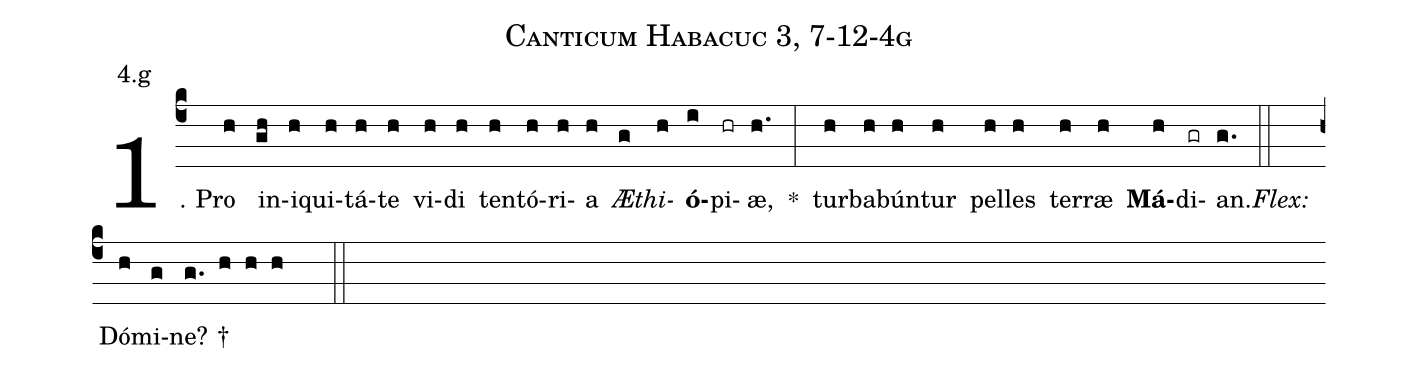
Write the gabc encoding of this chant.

name: Canticum Habacuc 3, 7-12-4g;
annotation: 4.g;
%%
(c4)1. Pro(h) in(gh)i(h)qui(h)tá(h)te(h) vi(h)di(h) ten(h)tó(h)ri(h)a(h) <i>Æ</i>(g)<i>thi</i>(h)<b>ó</b>(i)pi(hr)æ,(h.) *(:) tur(h)ba(h)bún(h)tur(h) pel(h)les(h) ter(h)ræ(h) <b>Má</b>(h)di(gr)an.(g.) (::)
<i>Flex:</i>()  Dó(h)mi(g)ne? †(g. h h h  ::)
